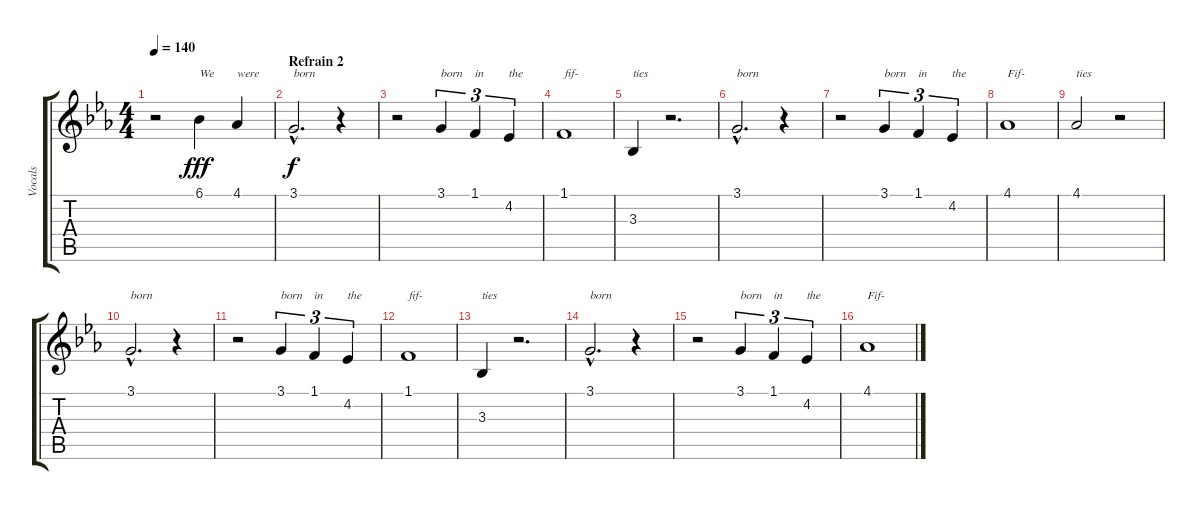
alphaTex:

\track ("Vocals" "Vocals") {instrument clarinet}
\staff {score tabs}
\tuning (E4 B3 G3 D3 A2 E2) {hide}
\ts (4 4)
\tempo 140
\clef g2
\ks eb
r.2{dy f} 6.1.4{txt "We" dy fff} 4.1.4{txt "were"} |
\section ("" "Refrain 2")
3.1{hac}.2{d txt "born" dy f} r.4 |
r.2 3.1.4{tu (3 2) txt "born"} 1.1.4{tu (3 2) txt "in"} 4.2.4{tu (3 2) txt "the"} |
1.1.1{txt "fif-"} |
3.3.4{txt "ties"} r.2{d} |
3.1{hac}.2{d txt "born"} r.4 |
r.2 3.1.4{tu (3 2) txt "born"} 1.1.4{tu (3 2) txt "in"} 4.2.4{tu (3 2) txt "the"} |
4.1.1{txt "Fif-"} |
4.1.2{txt "ties"} r.2 |
3.1{hac}.2{d txt "born"} r.4 |
r.2 3.1.4{tu (3 2) txt "born"} 1.1.4{tu (3 2) txt "in"} 4.2.4{tu (3 2) txt "the"} |
1.1.1{txt "fif-"} |
3.3.4{txt "ties"} r.2{d} |
3.1{hac}.2{d txt "born"} r.4 |
r.2 3.1.4{tu (3 2) txt "born"} 1.1.4{tu (3 2) txt "in"} 4.2.4{tu (3 2) txt "the"} |
4.1.1{txt "Fif-"}
